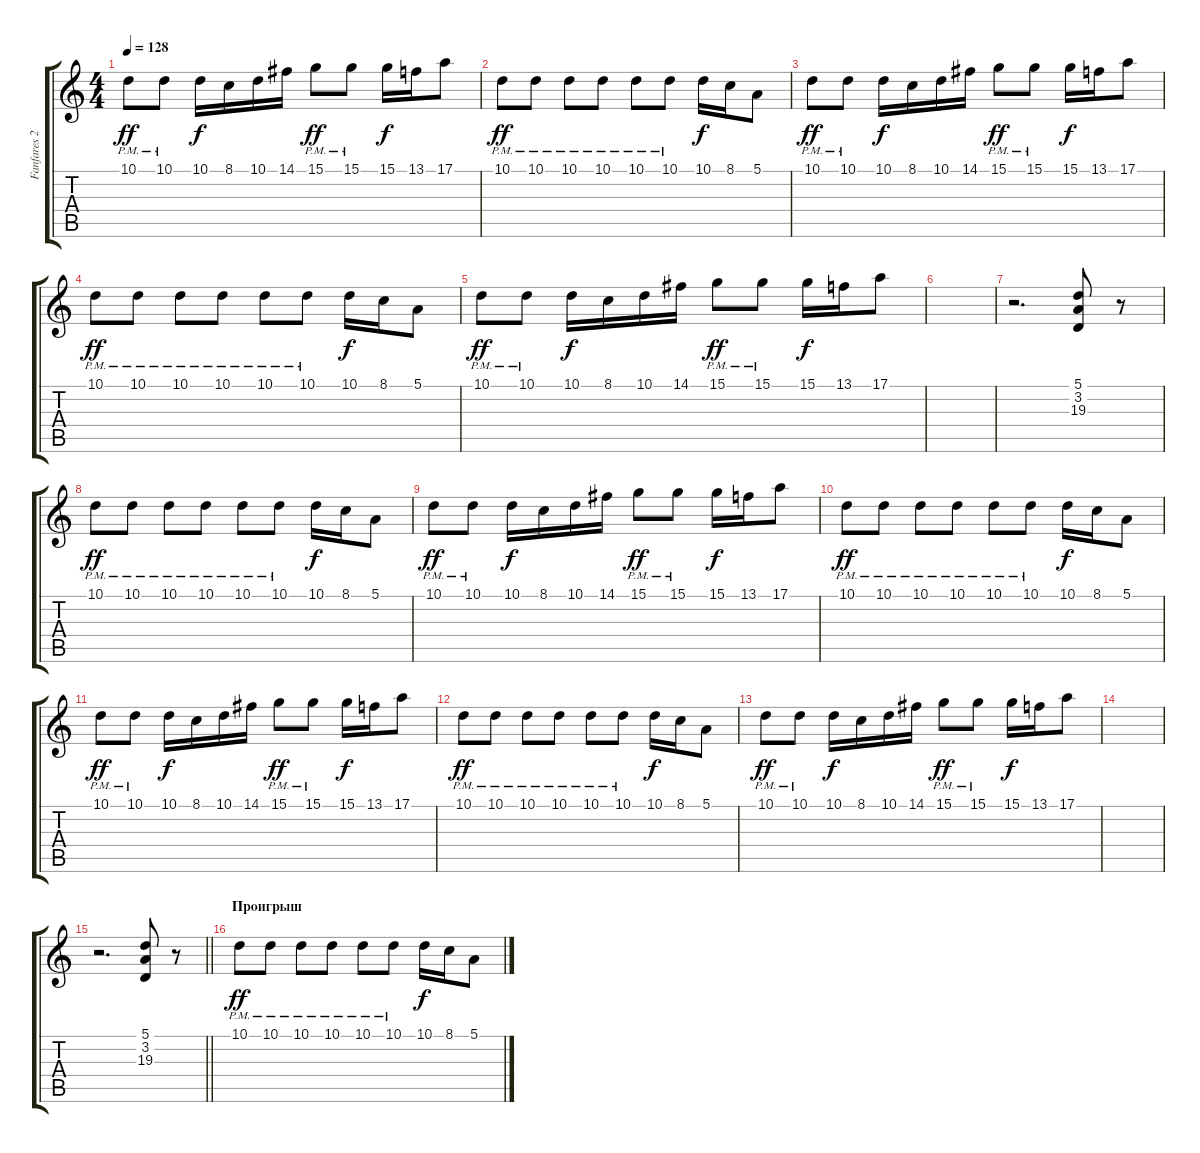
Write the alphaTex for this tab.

\track ("Fanfares 2" "Fanfares 2") {instrument brasssection}
\staff {score tabs}
\tuning (E4 B3 G3 D3 A2 E2) {hide}
\ts (4 4)
\tempo 128
\clef g2
\ks c
10.1{pm}.8{dy ff} 10.1{pm}.8 10.1.16{dy f} 8.1.16 10.1.16 14.1.16 15.1{pm}.8{dy ff} 15.1{pm}.8 15.1.16{dy f} 13.1.16 17.1.8 |
10.1{pm}.8{dy ff} 10.1{pm}.8 10.1{pm}.8 10.1{pm}.8 10.1{pm}.8 10.1{pm}.8 10.1.16{dy f} 8.1.16 5.1.8 |
10.1{pm}.8{dy ff} 10.1{pm}.8 10.1.16{dy f} 8.1.16 10.1.16 14.1.16 15.1{pm}.8{dy ff} 15.1{pm}.8 15.1.16{dy f} 13.1.16 17.1.8 |
10.1{pm}.8{dy ff} 10.1{pm}.8 10.1{pm}.8 10.1{pm}.8 10.1{pm}.8 10.1{pm}.8 10.1.16{dy f} 8.1.16 5.1.8 |
10.1{pm}.8{dy ff} 10.1{pm}.8 10.1.16{dy f} 8.1.16 10.1.16 14.1.16 15.1{pm}.8{dy ff} 15.1{pm}.8 15.1.16{dy f} 13.1.16 17.1.8 |
|
r.2{d} (5.1 3.2 19.3).8 r.8 |
10.1{pm}.8{dy ff} 10.1{pm}.8 10.1{pm}.8 10.1{pm}.8 10.1{pm}.8 10.1{pm}.8 10.1.16{dy f} 8.1.16 5.1.8 |
10.1{pm}.8{dy ff} 10.1{pm}.8 10.1.16{dy f} 8.1.16 10.1.16 14.1.16 15.1{pm}.8{dy ff} 15.1{pm}.8 15.1.16{dy f} 13.1.16 17.1.8 |
10.1{pm}.8{dy ff} 10.1{pm}.8 10.1{pm}.8 10.1{pm}.8 10.1{pm}.8 10.1{pm}.8 10.1.16{dy f} 8.1.16 5.1.8 |
10.1{pm}.8{dy ff} 10.1{pm}.8 10.1.16{dy f} 8.1.16 10.1.16 14.1.16 15.1{pm}.8{dy ff} 15.1{pm}.8 15.1.16{dy f} 13.1.16 17.1.8 |
10.1{pm}.8{dy ff} 10.1{pm}.8 10.1{pm}.8 10.1{pm}.8 10.1{pm}.8 10.1{pm}.8 10.1.16{dy f} 8.1.16 5.1.8 |
10.1{pm}.8{dy ff} 10.1{pm}.8 10.1.16{dy f} 8.1.16 10.1.16 14.1.16 15.1{pm}.8{dy ff} 15.1{pm}.8 15.1.16{dy f} 13.1.16 17.1.8 |
|
\barLineRight lightlight
r.2{d} (5.1 3.2 19.3).8 r.8 |
\section ("" "Проигрыш")
10.1{pm}.8{dy ff} 10.1{pm}.8 10.1{pm}.8 10.1{pm}.8 10.1{pm}.8 10.1{pm}.8 10.1.16{dy f} 8.1.16 5.1.8
